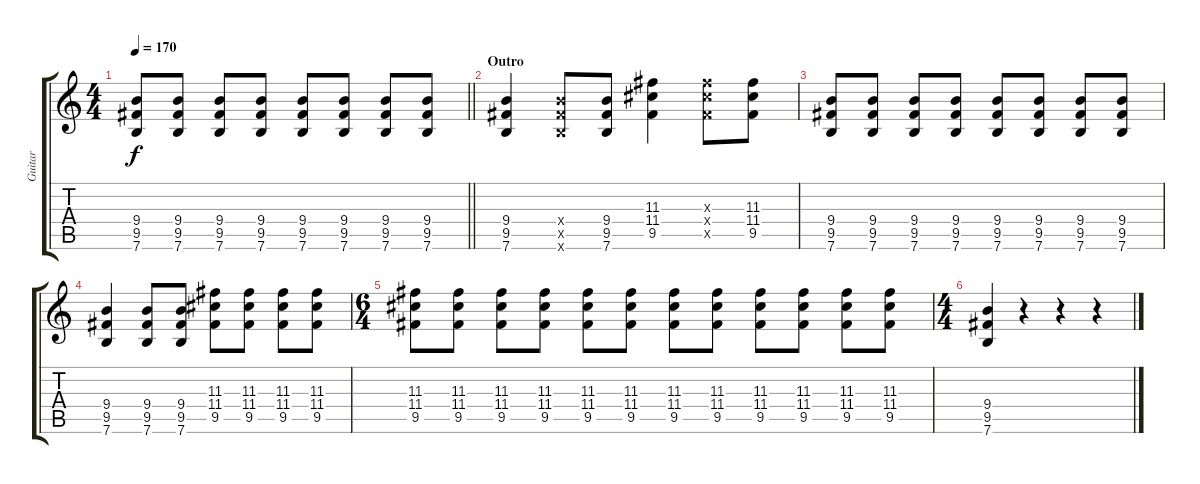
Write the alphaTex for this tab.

\track ("Guitar" "Guitar") {instrument distortionguitar}
\staff {score tabs}
\tuning (E4 B3 G3 D3 A2 E2) {hide}
\ts (4 4)
\tempo 170
\clef g2
\barLineRight lightlight
\ks c
(9.4 9.5 7.6).8{dy f} (9.4 9.5 7.6).8 (9.4 9.5 7.6).8 (9.4 9.5 7.6).8 (9.4 9.5 7.6).8 (9.4 9.5 7.6).8 (9.4 9.5 7.6).8 (9.4 9.5 7.6).8 |
\section ("" "Outro")
(9.4 9.5 7.6).4 (9.4{x} 9.5{x} 7.6{x}).8 (9.4 9.5 7.6).8 (11.3 11.4 9.5).4 (11.3{x} 11.4{x} 9.5{x}).8 (11.3 11.4 9.5).8 |
(9.4 9.5 7.6).8 (9.4 9.5 7.6).8 (9.4 9.5 7.6).8 (9.4 9.5 7.6).8 (9.4 9.5 7.6).8 (9.4 9.5 7.6).8 (9.4 9.5 7.6).8 (9.4 9.5 7.6).8 |
(9.4 9.5 7.6).4 (9.4 9.5 7.6).8 (9.4 9.5 7.6).8 (11.3 11.4 9.5).8 (11.3 11.4 9.5).8 (11.3 11.4 9.5).8 (11.3 11.4 9.5).8 |
\ts (6 4)
(11.3 11.4 9.5).8 (11.3 11.4 9.5).8 (11.3 11.4 9.5).8 (11.3 11.4 9.5).8 (11.3 11.4 9.5).8 (11.3 11.4 9.5).8 (11.3 11.4 9.5).8 (11.3 11.4 9.5).8 (11.3 11.4 9.5).8 (11.3 11.4 9.5).8 (11.3 11.4 9.5).8 (11.3 11.4 9.5).8 |
\ts (4 4)
(9.4 9.5 7.6).4 r.4 r.4 r.4
